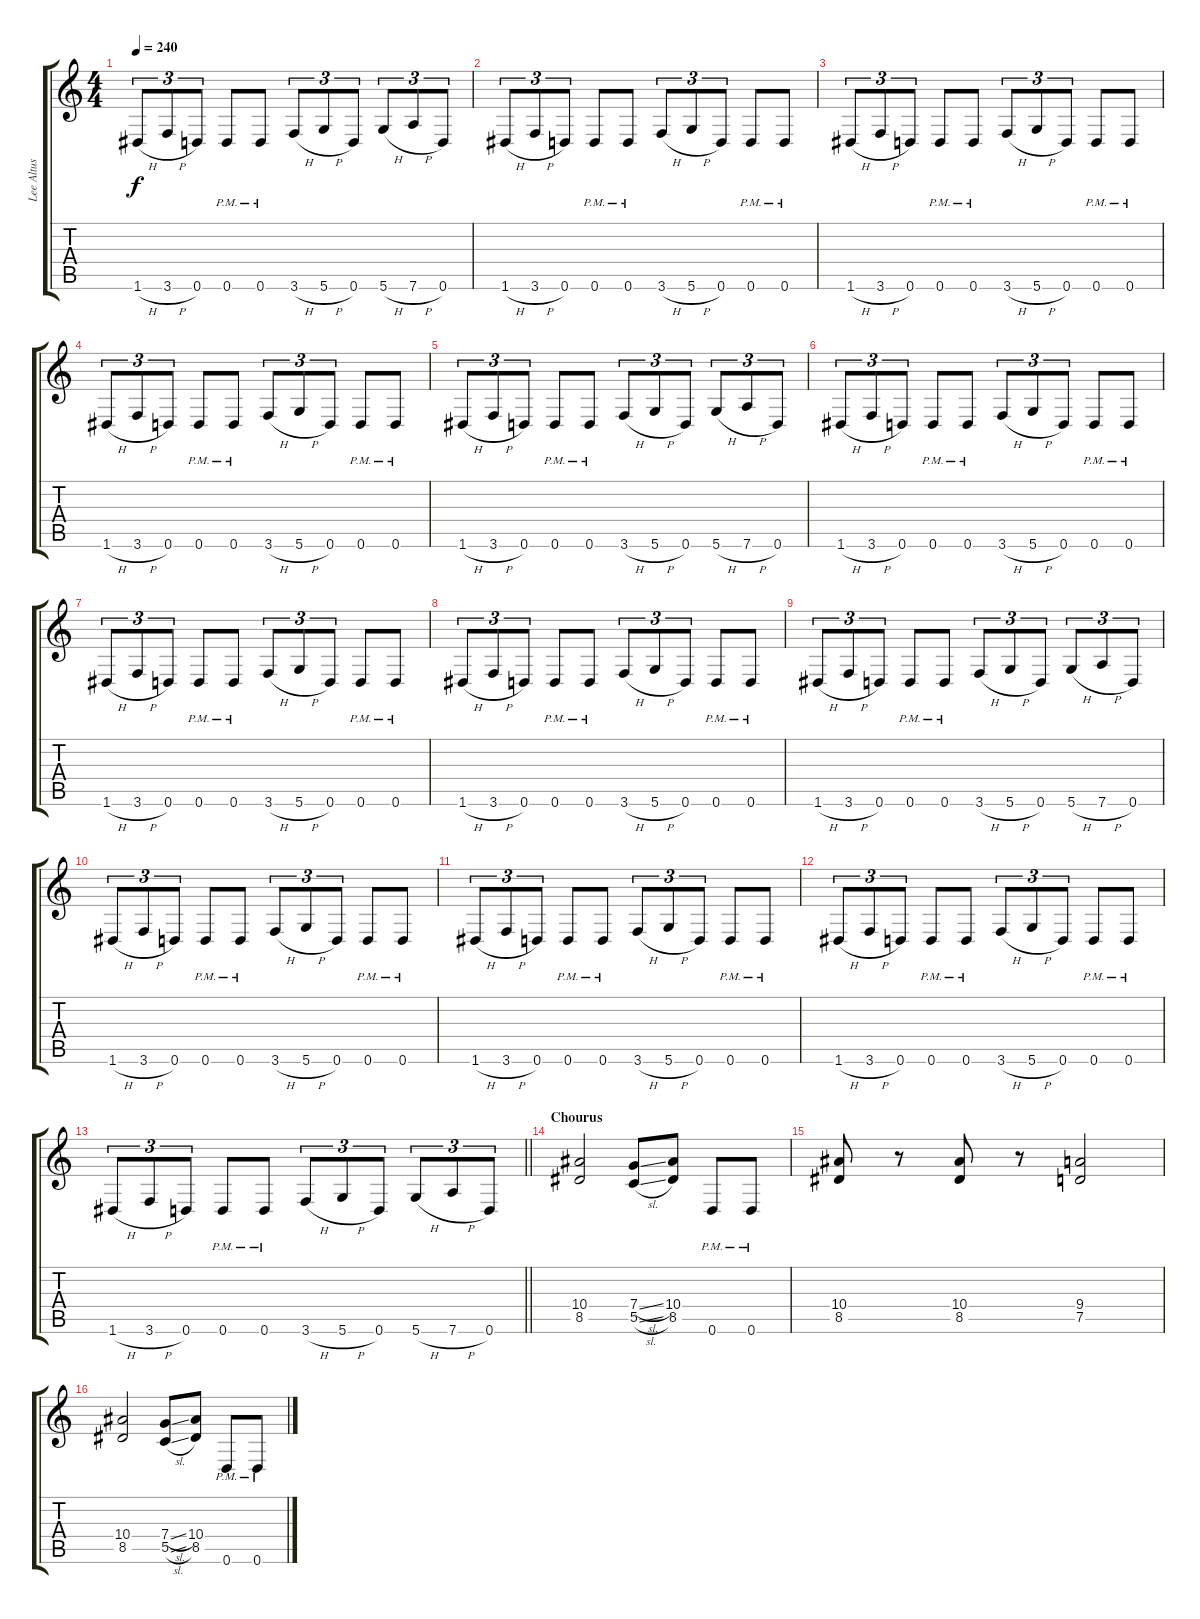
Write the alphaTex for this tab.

\track ("Lee Altus" "Lee Altus") {instrument acousticguitarsteel}
\staff {score tabs}
\tuning (D4 A3 F3 C3 G2 D2) {hide}
\ts (4 4)
\tempo 240
\clef g2
\ks c
1.6{h}.8{tu (3 2) dy f} 3.6{h}.8{tu (3 2)} 0.6.8{tu (3 2)} 0.6{pm}.8 0.6{pm}.8 3.6{h}.8{tu (3 2)} 5.6{h}.8{tu (3 2)} 0.6.8{tu (3 2)} 5.6{h}.8{tu (3 2)} 7.6{h}.8{tu (3 2)} 0.6.8{tu (3 2)} |
1.6{h}.8{tu (3 2)} 3.6{h}.8{tu (3 2)} 0.6.8{tu (3 2)} 0.6{pm}.8 0.6{pm}.8 3.6{h}.8{tu (3 2)} 5.6{h}.8{tu (3 2)} 0.6.8{tu (3 2)} 0.6{pm}.8 0.6{pm}.8 |
1.6{h}.8{tu (3 2)} 3.6{h}.8{tu (3 2)} 0.6.8{tu (3 2)} 0.6{pm}.8 0.6{pm}.8 3.6{h}.8{tu (3 2)} 5.6{h}.8{tu (3 2)} 0.6.8{tu (3 2)} 0.6{pm}.8 0.6{pm}.8 |
1.6{h}.8{tu (3 2)} 3.6{h}.8{tu (3 2)} 0.6.8{tu (3 2)} 0.6{pm}.8 0.6{pm}.8 3.6{h}.8{tu (3 2)} 5.6{h}.8{tu (3 2)} 0.6.8{tu (3 2)} 0.6{pm}.8 0.6{pm}.8 |
1.6{h}.8{tu (3 2)} 3.6{h}.8{tu (3 2)} 0.6.8{tu (3 2)} 0.6{pm}.8 0.6{pm}.8 3.6{h}.8{tu (3 2)} 5.6{h}.8{tu (3 2)} 0.6.8{tu (3 2)} 5.6{h}.8{tu (3 2)} 7.6{h}.8{tu (3 2)} 0.6.8{tu (3 2)} |
1.6{h}.8{tu (3 2)} 3.6{h}.8{tu (3 2)} 0.6.8{tu (3 2)} 0.6{pm}.8 0.6{pm}.8 3.6{h}.8{tu (3 2)} 5.6{h}.8{tu (3 2)} 0.6.8{tu (3 2)} 0.6{pm}.8 0.6{pm}.8 |
1.6{h}.8{tu (3 2)} 3.6{h}.8{tu (3 2)} 0.6.8{tu (3 2)} 0.6{pm}.8 0.6{pm}.8 3.6{h}.8{tu (3 2)} 5.6{h}.8{tu (3 2)} 0.6.8{tu (3 2)} 0.6{pm}.8 0.6{pm}.8 |
1.6{h}.8{tu (3 2)} 3.6{h}.8{tu (3 2)} 0.6.8{tu (3 2)} 0.6{pm}.8 0.6{pm}.8 3.6{h}.8{tu (3 2)} 5.6{h}.8{tu (3 2)} 0.6.8{tu (3 2)} 0.6{pm}.8 0.6{pm}.8 |
1.6{h}.8{tu (3 2)} 3.6{h}.8{tu (3 2)} 0.6.8{tu (3 2)} 0.6{pm}.8 0.6{pm}.8 3.6{h}.8{tu (3 2)} 5.6{h}.8{tu (3 2)} 0.6.8{tu (3 2)} 5.6{h}.8{tu (3 2)} 7.6{h}.8{tu (3 2)} 0.6.8{tu (3 2)} |
1.6{h}.8{tu (3 2)} 3.6{h}.8{tu (3 2)} 0.6.8{tu (3 2)} 0.6{pm}.8 0.6{pm}.8 3.6{h}.8{tu (3 2)} 5.6{h}.8{tu (3 2)} 0.6.8{tu (3 2)} 0.6{pm}.8 0.6{pm}.8 |
1.6{h}.8{tu (3 2)} 3.6{h}.8{tu (3 2)} 0.6.8{tu (3 2)} 0.6{pm}.8 0.6{pm}.8 3.6{h}.8{tu (3 2)} 5.6{h}.8{tu (3 2)} 0.6.8{tu (3 2)} 0.6{pm}.8 0.6{pm}.8 |
1.6{h}.8{tu (3 2)} 3.6{h}.8{tu (3 2)} 0.6.8{tu (3 2)} 0.6{pm}.8 0.6{pm}.8 3.6{h}.8{tu (3 2)} 5.6{h}.8{tu (3 2)} 0.6.8{tu (3 2)} 0.6{pm}.8 0.6{pm}.8 |
\barLineRight lightlight
1.6{h}.8{tu (3 2)} 3.6{h}.8{tu (3 2)} 0.6.8{tu (3 2)} 0.6{pm}.8 0.6{pm}.8 3.6{h}.8{tu (3 2)} 5.6{h}.8{tu (3 2)} 0.6.8{tu (3 2)} 5.6{h}.8{tu (3 2)} 7.6{h}.8{tu (3 2)} 0.6.8{tu (3 2)} |
\section ("" "Chourus")
(10.4 8.5).2 (7.4{sl} 5.5{sl}).8 (10.4 8.5).8 0.6{pm}.8 0.6{pm}.8 |
(10.4 8.5).8 r.8 (10.4 8.5).8 r.8 (9.4 7.5).2 |
(10.4 8.5).2 (7.4{sl} 5.5{sl}).8 (10.4 8.5).8 0.6{pm}.8 0.6{pm}.8
